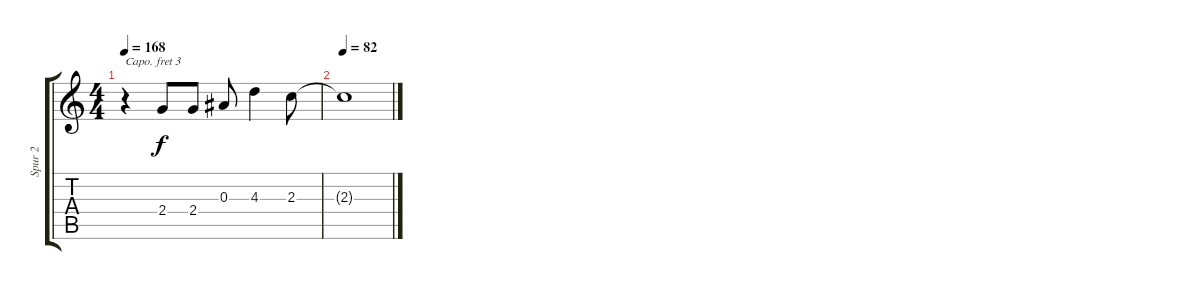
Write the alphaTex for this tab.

\track ("Spur 2" "Spur 2") {instrument acousticguitarsteel}
\staff {score tabs}
\capo 3
\tuning (E4 B3 G3 D3 A2 E2) {hide}
\ts (4 4)
\tempo 168
\clef g2
\ks c
r.4{dy f} 2.4.8 2.4.8 0.3.8 4.3.4 2.3.8 |
\tempo 82
2.3{t}.1
